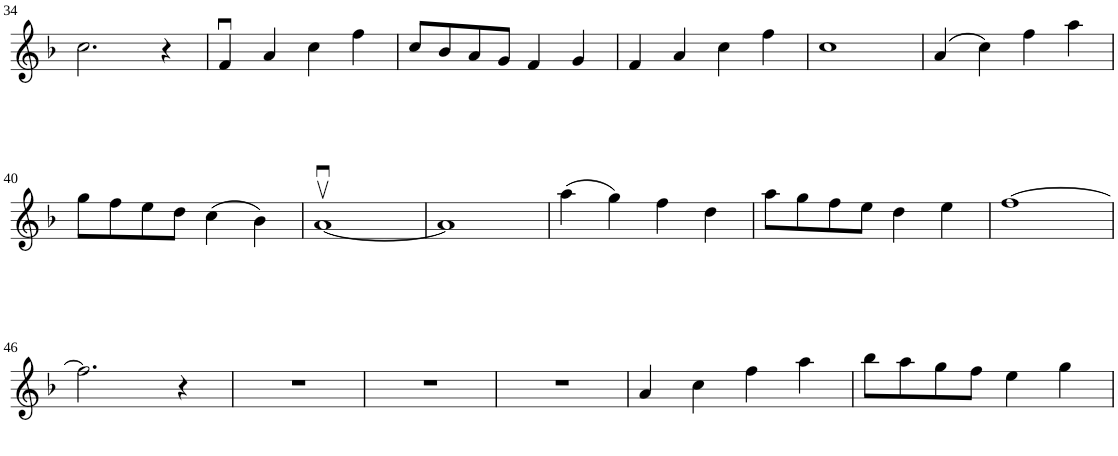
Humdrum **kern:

**kern
*part1
*staff1
*I"Solo
!!LO:PB:g=z
*clefG2
*k[b-]
*F:
*M4/4
=34
2.cc\
4r
=35
4fu/
4a/
4cc\
4ff\
=36
8cc/L
8b-/
8a/
8g/J
4f/
4g/
=37
4f/
4a/
4cc\
4ff\
=38
1cc
=39
(4a/
4cc\)
4ff\
4aa\
!!LO:LB:g=z
=40
8gg\L
8ff\
8ee\
8dd\J
(4cc\
4b-\)
=41
[1avu
=42
1a]
=43
(4aa\
4gg\)
4ff\
4dd\
=44
8aa\L
8gg\
8ff\
8ee\J
4dd\
4ee\
=45
[1ff
!!LO:LB:g=z
=46
2.ff\]
4r
=47
1r
=48
1r
=49
1r
=50
4a/
4cc\
4ff\
4aa\
=51
8bb-\L
8aa\
8gg\
8ff\J
4ee\
4gg\
=
*-
